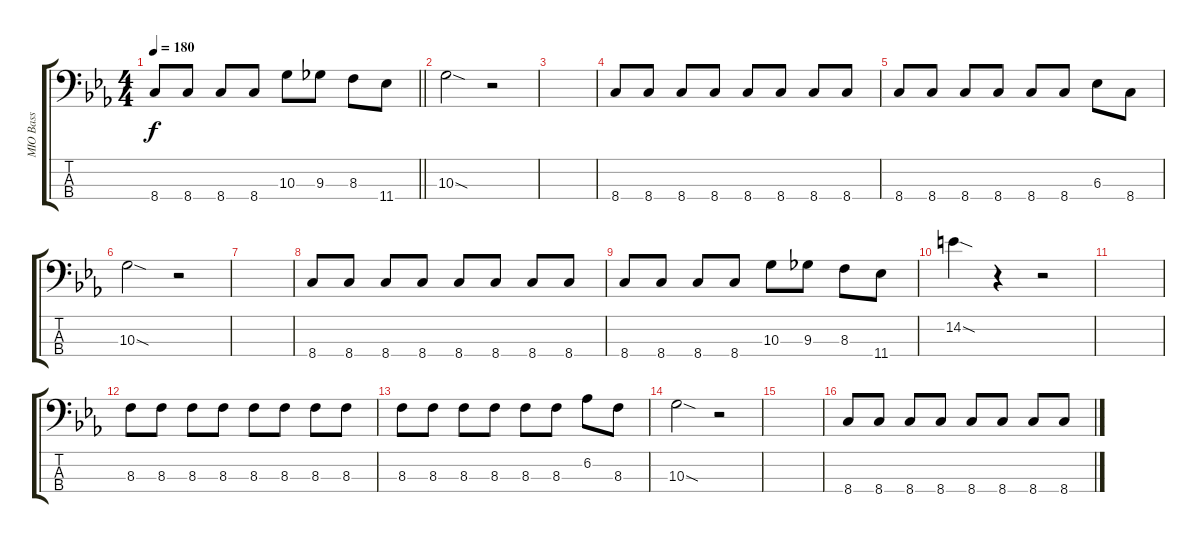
\track ("MIO Bass" "MIO Bass") {instrument electricbassfinger}
\staff {score tabs}
\tuning (G2 D2 A1 E1) {hide}
\ts (4 4)
\tempo 180
\clef f4
\barLineRight lightlight
\ks cminor
8.4.8{dy f} 8.4.8 8.4.8 8.4.8 10.3.8 9.3.8 8.3.8 11.4.8 |
10.3{sod}.2 r.2 |
|
8.4.8 8.4.8 8.4.8 8.4.8 8.4.8 8.4.8 8.4.8 8.4.8 |
8.4.8 8.4.8 8.4.8 8.4.8 8.4.8 8.4.8 6.3.8 8.4.8 |
10.3{sod}.2 r.2 |
|
8.4.8 8.4.8 8.4.8 8.4.8 8.4.8 8.4.8 8.4.8 8.4.8 |
8.4.8 8.4.8 8.4.8 8.4.8 10.3.8 9.3.8 8.3.8 11.4.8 |
14.2{sod}.4 r.4 r.2 |
|
8.3.8 8.3.8 8.3.8 8.3.8 8.3.8 8.3.8 8.3.8 8.3.8 |
8.3.8 8.3.8 8.3.8 8.3.8 8.3.8 8.3.8 6.2.8 8.3.8 |
10.3{sod}.2 r.2 |
|
8.4.8 8.4.8 8.4.8 8.4.8 8.4.8 8.4.8 8.4.8 8.4.8
